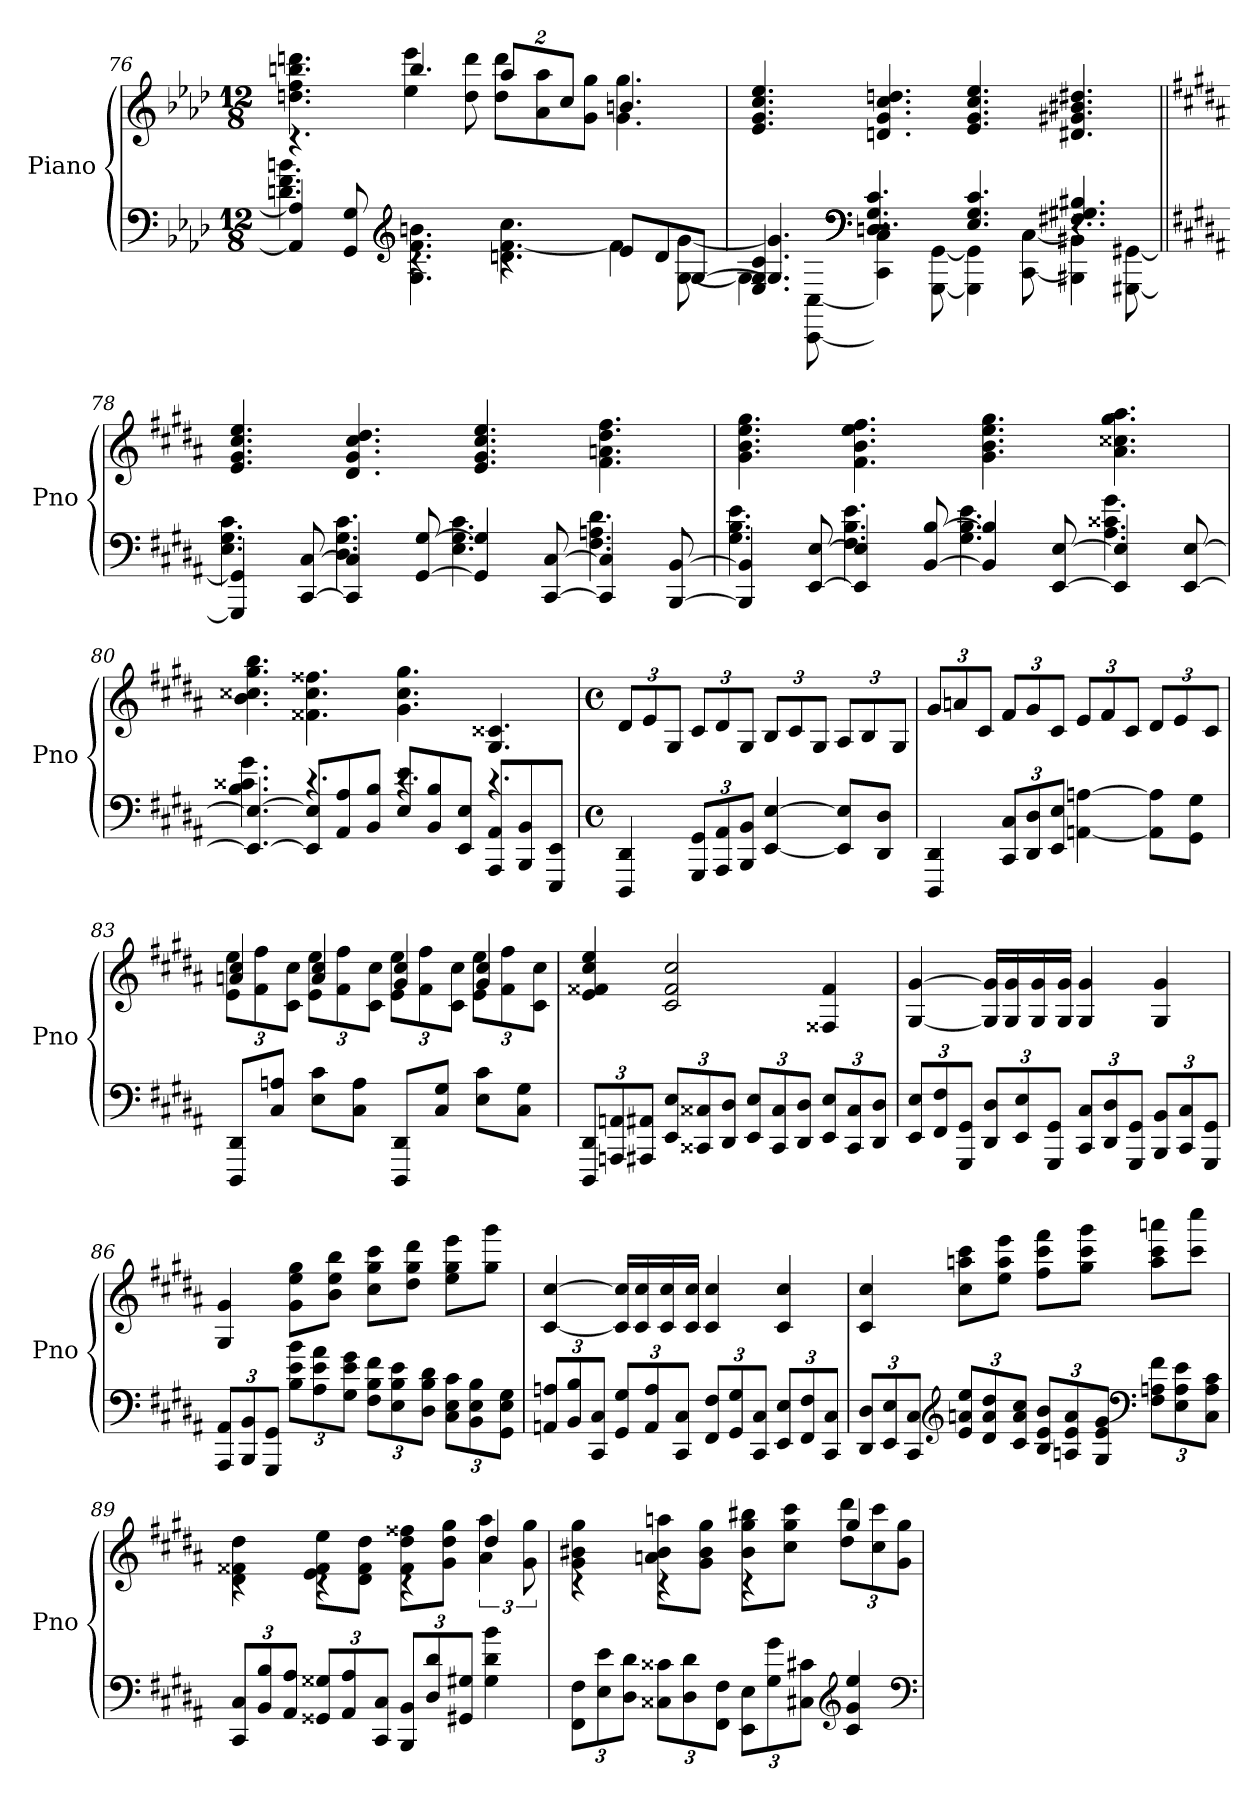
**kern	**kern
*part1	*part1
*staff2	*staff1
*I"Piano	*
*I'Pno	*
*clefF4	*clefG2
*k[b-e-a-d-]	*k[b-e-a-d-]
*M12/8	*M12/8
=76	=76
*^	*^
4AA-] 4A-]	4.dn 4.f 4.bn	4.rc	4.ddn 4.ff 4.bbn 4.dddn
8GG 8G	.	.	.
*clefG2	*	*	*
4.rc	4.G 4.f 4.bn	4.bb	4ee- 4eee-
.	.	.	8dd 8ddd
4.rc	4.dn [4.f 4.cc	16%3aa-L	8dd 8dddL
.	.	.	8a- 8aa-
.	.	16%3ccJ	.
.	.	.	8g 8ggJ
8e-L	4f]	4.bn	4.g 4.gg
8d	.	.	.
[8GJ	[8G [8g	.	.
*	*	*v	*v
=77	=77	=77
*	*^	*
4.E- 4.G 4.c	4G]	4.G] 4.g]	4.e- 4.g 4.cc 4.ee-
.	[8CC [8C	.	.
*clefF4	*	*	*
2.r	4CC] 4C]	4.Dn 4.G 4.c	4.dn 4.g 4.cc 4.ddn
.	[8GGG [8GG	.	.
.	4GGG] 4GG]	4.E- 4.G 4.c	4.e- 4.g 4.cc 4.ee-
.	[8CC [8C	.	.
4.r	4BBB#X] 4BB#X]	4.F#X 4.G#X 4.B#X	4.d#X 4.g#X 4.b#X 4.dd#X
.	[8GGG#X [8GG#X	.	.
*v	*v	*v	*
=78||	=78||
*k[f#c#g#d#a#]	*k[f#c#g#d#a#]
*^	*
4GGG#] 4GG#]	4.E 4.G# 4.c#	4.e 4.g# 4.cc# 4.ee
[8CC# [8C#	.	.
4CC#] 4C#]	4.D# 4.G# 4.c#	4.d# 4.g# 4.cc# 4.dd#
[8GG# [8G#	.	.
4GG#] 4G#]	4.E 4.G# 4.c#	4.e 4.g# 4.cc# 4.ee
[8CC# [8C#	.	.
4CC#] 4C#]	4.F# 4.An 4.d#	4.f# 4.an 4.dd# 4.ff#
[8BBB [8BB	.	.
=79	=79	=79
4BBB] 4BB]	4.G# 4.B 4.e	4.g# 4.b 4.ee 4.gg#
[8EE [8E	.	.
4EE] 4E]	4.F# 4.B 4.e	4.f# 4.b 4.ee 4.ff#
[8BB [8B	.	.
4BB] 4B]	4.G# 4.B 4.e	4.g# 4.b 4.ee 4.gg#
[8EE [8E	.	.
4EE] 4E]	4.A# 4.c##X 4.g#	4.a# 4.cc##X 4.gg# 4.aa#
[8EE [8E	.	.
=80	=80	=80
4.EE_ 4.E_	4.B 4.c##X 4.g#	4.b 4.cc##X 4.gg# 4.bb
8EE] 8E]L	4.rc	4.f##X 4.cc## 4.ff##X
8AA# 8A#	.	.
8BB 8BJ	.	.
8E 8eL	4.rc	4.g# 4.cc## 4.gg#
8BB 8B	.	.
8EE 8EJ	.	.
8AAA# 8AA#L	4.rc	4.G# 4.c##X
8BBB 8BB	.	.
8EEE 8EEJ	.	.
*v	*v	*
=81	=81
*M4/4	*M4/4
*met(c)	*met(c)
4DDD# 4DD#	12d#L
.	12e
.	12G#J
12GGG# 12GG#L	12c#L
12AAA# 12AA#	12d#
12BBB 12BBJ	12G#J
[4EE [4E	12BL
.	12c#
.	12G#J
8EE] 8E]L	12A#L
.	12B
8DD# 8D#J	.
.	12G#J
=82	=82
4DDD# 4DD#	12g#L
.	12an
.	12c#J
12CC# 12C#L	12f#L
12DD# 12D#	12g#
12EE 12EJ	12c#J
[4AAn [4An	12eL
.	12f#
.	12c#J
8AA] 8A]L	12d#L
.	12e
8GG# 8G#J	.
.	12c#J
=83	=83
*	*^
8DDD# 8DD#L	4an 4cc#	12e 12eeL
.	.	12f# 12ff#
8C# 8AnJ	.	.
.	.	12c# 12cc#J
8E 8c#L	4a 4cc#	12e 12eeL
.	.	12f# 12ff#
8C# 8AJ	.	.
.	.	12c# 12cc#J
8DDD# 8DD#L	4g# 4cc#	12e 12eeL
.	.	12f# 12ff#
8C# 8G#J	.	.
.	.	12c# 12cc#J
8E 8c#L	4g# 4cc#	12e 12eeL
.	.	12f# 12ff#
8C# 8G#J	.	.
.	.	12c# 12cc#J
*	*v	*v
=84	=84
12DDD# 12DD#L	4e 4f##X 4cc# 4ee
12AAAn 12AAn	.
12AAA#X 12AA#XJ	.
12EE 12EL	2c# 2f## 2cc#
12CC##X 12C##X	.
12DD# 12D#J	.
12EE 12EL	.
12CC## 12C##	.
12DD# 12D#J	.
12EE 12EL	4F##X 4f##
12CC## 12C##	.
12DD# 12D#J	.
=85	=85
12EE 12EL	[4G# [4g#
12FF# 12F#	.
12GGG# 12GG#J	.
12DD# 12D#L	16G#] 16g#]LL
.	16G# 16g#
12EE 12E	.
.	16G# 16g#
12GGG# 12GG#J	.
.	16G# 16g#JJ
12CC# 12C#L	4G# 4g#
12DD# 12D#	.
12GGG# 12GG#J	.
12BBB 12BBL	4G# 4g#
12CC# 12C#	.
12GGG# 12GG#J	.
=86	=86
12AAA# 12AA#L	4G# 4g#
12BBB 12BB	.
12GGG# 12GG#J	.
12B 12e 12bL	8g# 8ee 8gg#L
12A# 12e 12a#	.
.	8b 8ee 8bbJ
12G# 12e 12g#J	.
12F# 12B 12f#L	8cc# 8gg# 8ccc#L
12E 12B 12e	.
.	8dd# 8gg# 8ddd#J
12D# 12B 12d#J	.
12C# 12E 12c#L	8ee 8gg# 8eeeL
12BB 12E 12B	.
.	8gg# 8ggg#J
12GG# 12E 12G#J	.
=87	=87
12AAn 12AnL	[4c# [4cc#
12BB 12B	.
12CC# 12C#J	.
12GG# 12G#L	16c#] 16cc#]LL
.	16c# 16cc#
12AA 12A	.
.	16c# 16cc#
12CC# 12C#J	.
.	16c# 16cc#JJ
12FF# 12F#L	4c# 4cc#
12GG# 12G#	.
12CC# 12C#J	.
12EE 12EL	4c# 4cc#
12FF# 12F#	.
12CC# 12C#J	.
=88	=88
12DD# 12D#L	4c# 4cc#
12EE 12E	.
12CC# 12C#J	.
*clefG2	*
12e 12an 12eeL	8cc# 8aan 8ccc#L
12d# 12a 12dd#	.
.	8ee 8aa 8eeeJ
12c# 12a 12cc#J	.
12B 12e 12bL	8ff# 8ccc# 8fff#L
12An 12e 12a	.
.	8gg# 8ccc# 8ggg#J
12G# 12e 12g#J	.
*clefF4	*
12F# 12An 12f#L	8aa 8ccc# 8aaanL
12E 12A 12e	.
.	8ccc# 8cccc#J
12C# 12A 12c#J	.
=89	=89
*	*^
12CC# 12C#L	4rc	4d# 4f##X 4dd#
12BB 12B	.	.
12AA# 12A#J	.	.
12GG##X 12G##XL	4rc	8e 8f## 8eeL
12AA# 12A#	.	.
.	.	8d# 8f## 8dd#J
12CC# 12C#J	.	.
12BBB 12BBL	4rc	8f## 8dd# 8ff##XL
12D# 12d#	.	.
.	.	8g# 8dd# 8gg#J
12GG#X 12G#XJ	.	.
4G# 4d# 4b	4dd#	6a# 6aa#
.	.	12g# 12gg#
=90	=90	=90
12FF# 12F#L	4rc	4g# 4b#X 4gg#
12E 12e	.	.
12D# 12d#J	.	.
12C##X 12c##XL	4rc	8an 8b# 8aanL
12D# 12d#	.	.
.	.	8g# 8b# 8gg#J
12FF# 12F#J	.	.
12EE 12EL	4rc	8b# 8gg# 8bb#XL
12G# 12g#	.	.
.	.	8cc# 8gg# 8ccc#J
12C#X 12c#XJ	.	.
*clefG2	*	*
4c# 4g# 4ee	4gg#	12dd# 12ddd#L
.	.	12cc# 12ccc#
.	.	12g# 12gg#J
*	*v	*v
*clefF4	*
=	=
*-	*-
